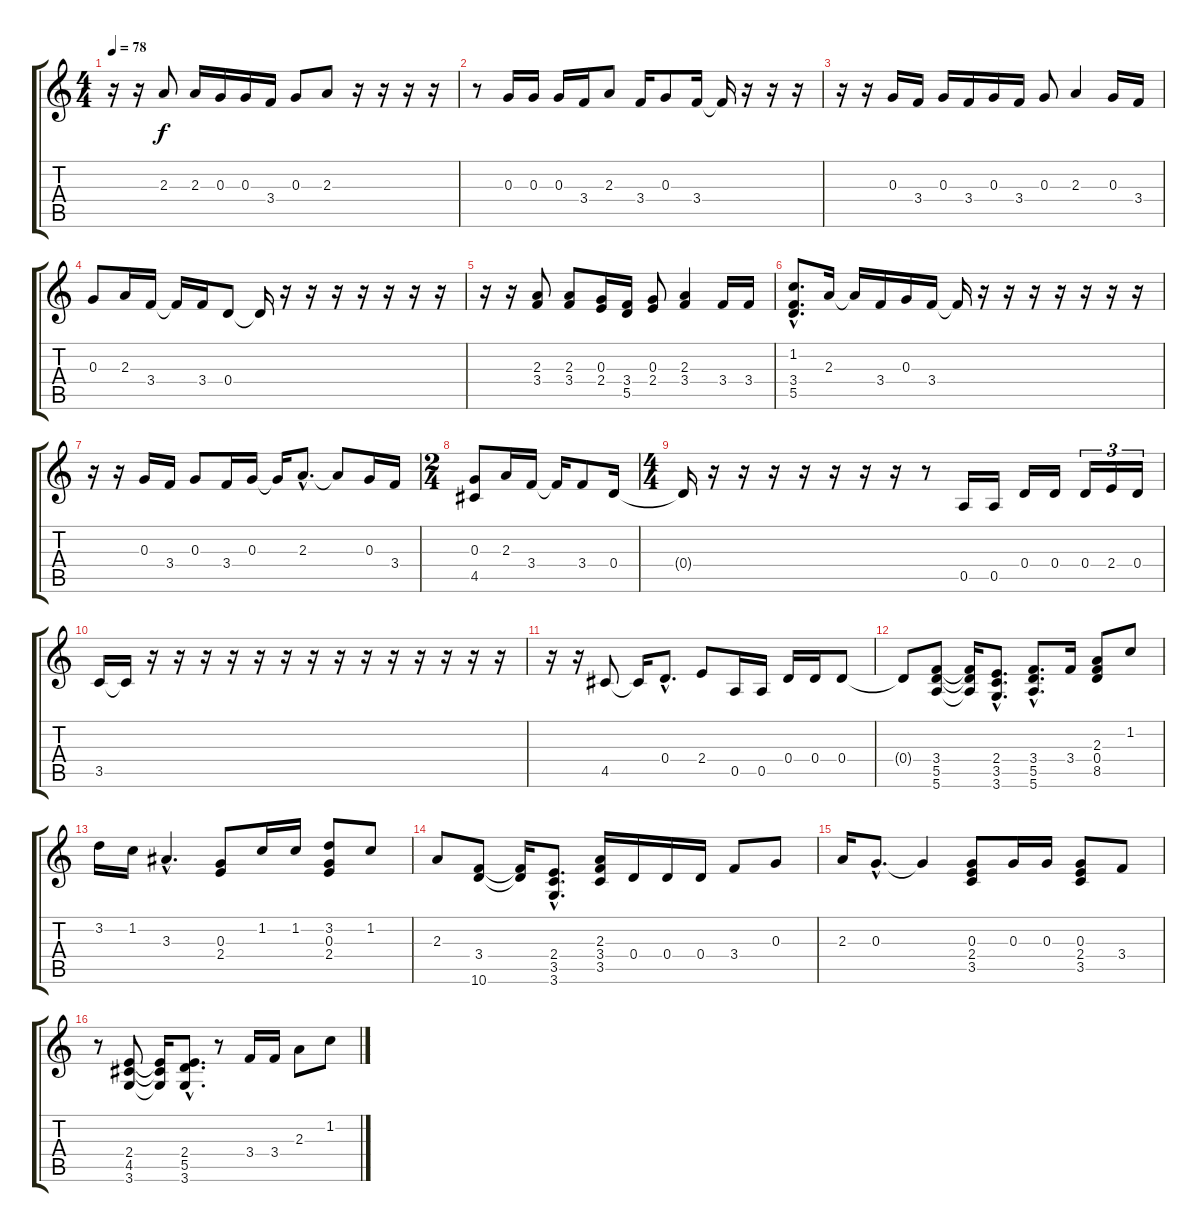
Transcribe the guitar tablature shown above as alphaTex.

\track "" {instrument electricguitarclean}
\staff {score tabs}
\tuning (E4 B3 G3 D3 A2 E2) {hide}
\ts (4 4)
\tempo 78
\clef g2
\ks c
r.16{dy f} r.16 2.3.8 2.3.16 0.3.16 0.3.16 3.4.16 0.3.8 2.3.8 r.16 r.16 r.16 r.16 |
r.8 0.3.16 0.3.16 0.3.16 3.4.16 2.3.8 3.4.16 0.3.8 3.4.16 3.4{t}.16 r.16 r.16 r.16 |
r.16 r.16 0.3.16 3.4.16 0.3.16 3.4.16 0.3.16 3.4.16 0.3.8 2.3.4 0.3.16 3.4.16 |
0.3.8 2.3.16 3.4.16 3.4{t}.16 3.4.16 0.4.8 0.4{t}.16 r.16 r.16 r.16 r.16 r.16 r.16 r.16 |
r.16 r.16 (2.3 3.4).8 (2.3 3.4).8 (0.3 2.4).16 (3.4 5.5).16 (0.3 2.4).8 (2.3 3.4).4 3.4.16 3.4.16 |
(1.2{hac} 3.4{hac} 5.5{hac}).8{d} 2.3.16 2.3{t}.16 3.4.16 0.3.16 3.4.16 3.4{t}.16 r.16 r.16 r.16 r.16 r.16 r.16 r.16 |
r.16 r.16 0.3.16 3.4.16 0.3.8 3.4.16 0.3.16 0.3{t}.16 2.3{hac}.8{d} 2.3{t}.8 0.3.16 3.4.16 |
\ts (2 4)
(0.3 4.5).8 2.3.16 3.4.16 3.4{t}.16 3.4.8 0.4.16 |
\ts (4 4)
0.4{t}.16 r.16 r.16 r.16 r.16 r.16 r.16 r.16 r.8 0.5.16 0.5.16 0.4.16 0.4.16 0.4.16{tu (3 2)} 2.4.16{tu (3 2)} 0.4.16{tu (3 2)} |
3.5.16 3.5{t}.16 r.16 r.16 r.16 r.16 r.16 r.16 r.16 r.16 r.16 r.16 r.16 r.16 r.16 r.16 |
r.16 r.16 4.5.8 4.5{t}.16 0.4{hac}.8{d} 2.4.8 0.5.16 0.5.16 0.4.16 0.4.16 0.4.8 |
0.4{t}.8 (3.4 5.5 5.6).8 (3.4{t} 5.5{t} 5.6{t}).16 (2.4{hac} 3.5{hac} 3.6{hac}).8{d} (3.4{hac} 5.5{hac} 5.6{hac}).8{d} 3.4.16 (2.3 0.4 8.5).8 1.2.8 |
3.2.16 1.2.16 3.3{hac}.4{d} (0.3 2.4).8 1.2.16 1.2.16 (3.2 0.3 2.4).8 1.2.8 |
2.3.8 (3.4 10.6).8 (3.4{t} 10.6{t}).16 (2.4{hac} 3.5{hac} 3.6{hac}).8{d} (2.3 3.4 3.5).16 0.4.16 0.4.16 0.4.16 3.4.8 0.3.8 |
2.3.16 0.3{hac}.8{d} 0.3{t}.4 (0.3 2.4 3.5).8 0.3.16 0.3.16 (0.3 2.4 3.5).8 3.4.8 |
r.8 (2.4 4.5 3.6).8 (2.4{t} 4.5{t} 3.6{t}).16 (2.4{hac} 5.5{hac} 3.6{hac}).8{d} r.8 3.4.16 3.4.16 2.3.8 1.2.8
